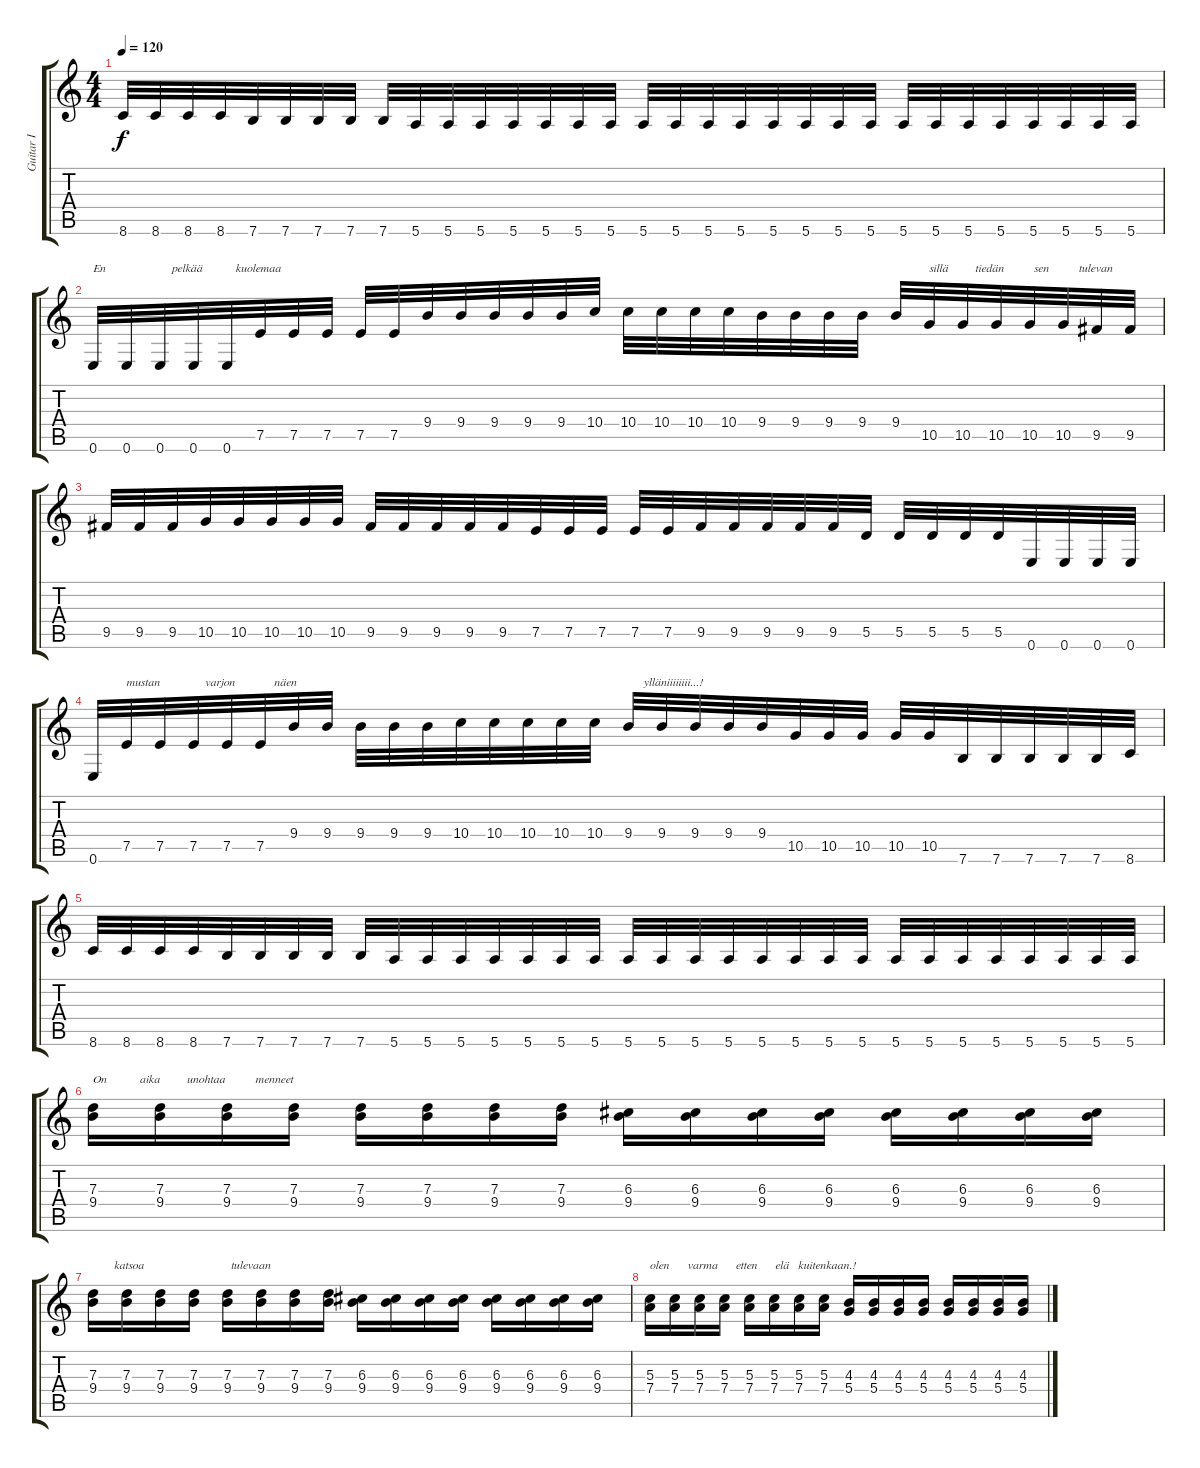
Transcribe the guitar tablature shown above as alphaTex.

\track ("Guitar I" "Guitar I") {instrument distortionguitar}
\staff {score tabs}
\tuning (E4 B3 G3 D3 A2 E2) {hide}
\ts (4 4)
\tempo 120
\clef g2
\ks c
8.6.32{dy f} 8.6.32 8.6.32 8.6.32 7.6.32 7.6.32 7.6.32 7.6.32 7.6.32 5.6.32 5.6.32 5.6.32 5.6.32 5.6.32 5.6.32 5.6.32 5.6.32 5.6.32 5.6.32 5.6.32 5.6.32 5.6.32 5.6.32 5.6.32 5.6.32 5.6.32 5.6.32 5.6.32 5.6.32 5.6.32 5.6.32 5.6.32 |
0.6.32{txt "En                      pelkää           kuolemaa "} 0.6.32 0.6.32 0.6.32 0.6.32 7.5.32 7.5.32 7.5.32 7.5.32 7.5.32 9.4.32 9.4.32 9.4.32 9.4.32 9.4.32 10.4.32 10.4.32 10.4.32 10.4.32 10.4.32 9.4.32 9.4.32 9.4.32 9.4.32 9.4.32 10.5.32{txt "sillä         tiedän          sen          tulevan"} 10.5.32 10.5.32 10.5.32 10.5.32 9.5.32 9.5.32 |
9.5.32 9.5.32 9.5.32 10.5.32 10.5.32 10.5.32 10.5.32 10.5.32 9.5.32 9.5.32 9.5.32 9.5.32 9.5.32 7.5.32 7.5.32 7.5.32 7.5.32 7.5.32 9.5.32 9.5.32 9.5.32 9.5.32 9.5.32 5.5.32 5.5.32 5.5.32 5.5.32 5.5.32 0.6.32 0.6.32 0.6.32 0.6.32 |
0.6.32 7.5.32{txt "mustan               varjon             näen      "} 7.5.32 7.5.32 7.5.32 7.5.32 9.4.32 9.4.32 9.4.32 9.4.32 9.4.32 10.4.32 10.4.32 10.4.32 10.4.32 10.4.32 9.4.32{txt "     ylläniiiiiiii...!"} 9.4.32 9.4.32 9.4.32 9.4.32 10.5.32 10.5.32 10.5.32 10.5.32 10.5.32 7.6.32 7.6.32 7.6.32 7.6.32 7.6.32 8.6.32 |
8.6.32 8.6.32 8.6.32 8.6.32 7.6.32 7.6.32 7.6.32 7.6.32 7.6.32 5.6.32 5.6.32 5.6.32 5.6.32 5.6.32 5.6.32 5.6.32 5.6.32 5.6.32 5.6.32 5.6.32 5.6.32 5.6.32 5.6.32 5.6.32 5.6.32 5.6.32 5.6.32 5.6.32 5.6.32 5.6.32 5.6.32 5.6.32 |
(7.3 9.4).16{txt "On           aika         unohtaa          menneet"} (7.3 9.4).16 (7.3 9.4).16 (7.3 9.4).16 (7.3 9.4).16 (7.3 9.4).16 (7.3 9.4).16 (7.3 9.4).16 (6.3 9.4).16 (6.3 9.4).16 (6.3 9.4).16 (6.3 9.4).16 (6.3 9.4).16 (6.3 9.4).16 (6.3 9.4).16 (6.3 9.4).16 |
(7.3 9.4).16{txt "       katsoa                             tulevaan"} (7.3 9.4).16 (7.3 9.4).16 (7.3 9.4).16 (7.3 9.4).16 (7.3 9.4).16 (7.3 9.4).16 (7.3 9.4).16 (6.3 9.4).16 (6.3 9.4).16 (6.3 9.4).16 (6.3 9.4).16 (6.3 9.4).16 (6.3 9.4).16 (6.3 9.4).16 (6.3 9.4).16 |
(5.3 7.4).16{txt "olen      varma      etten      elä   kuitenkaan.!"} (5.3 7.4).16 (5.3 7.4).16 (5.3 7.4).16 (5.3 7.4).16 (5.3 7.4).16 (5.3 7.4).16 (5.3 7.4).16 (4.3 5.4).16 (4.3 5.4).16 (4.3 5.4).16 (4.3 5.4).16 (4.3 5.4).16 (4.3 5.4).16 (4.3 5.4).16 (4.3 5.4{ss}).16
